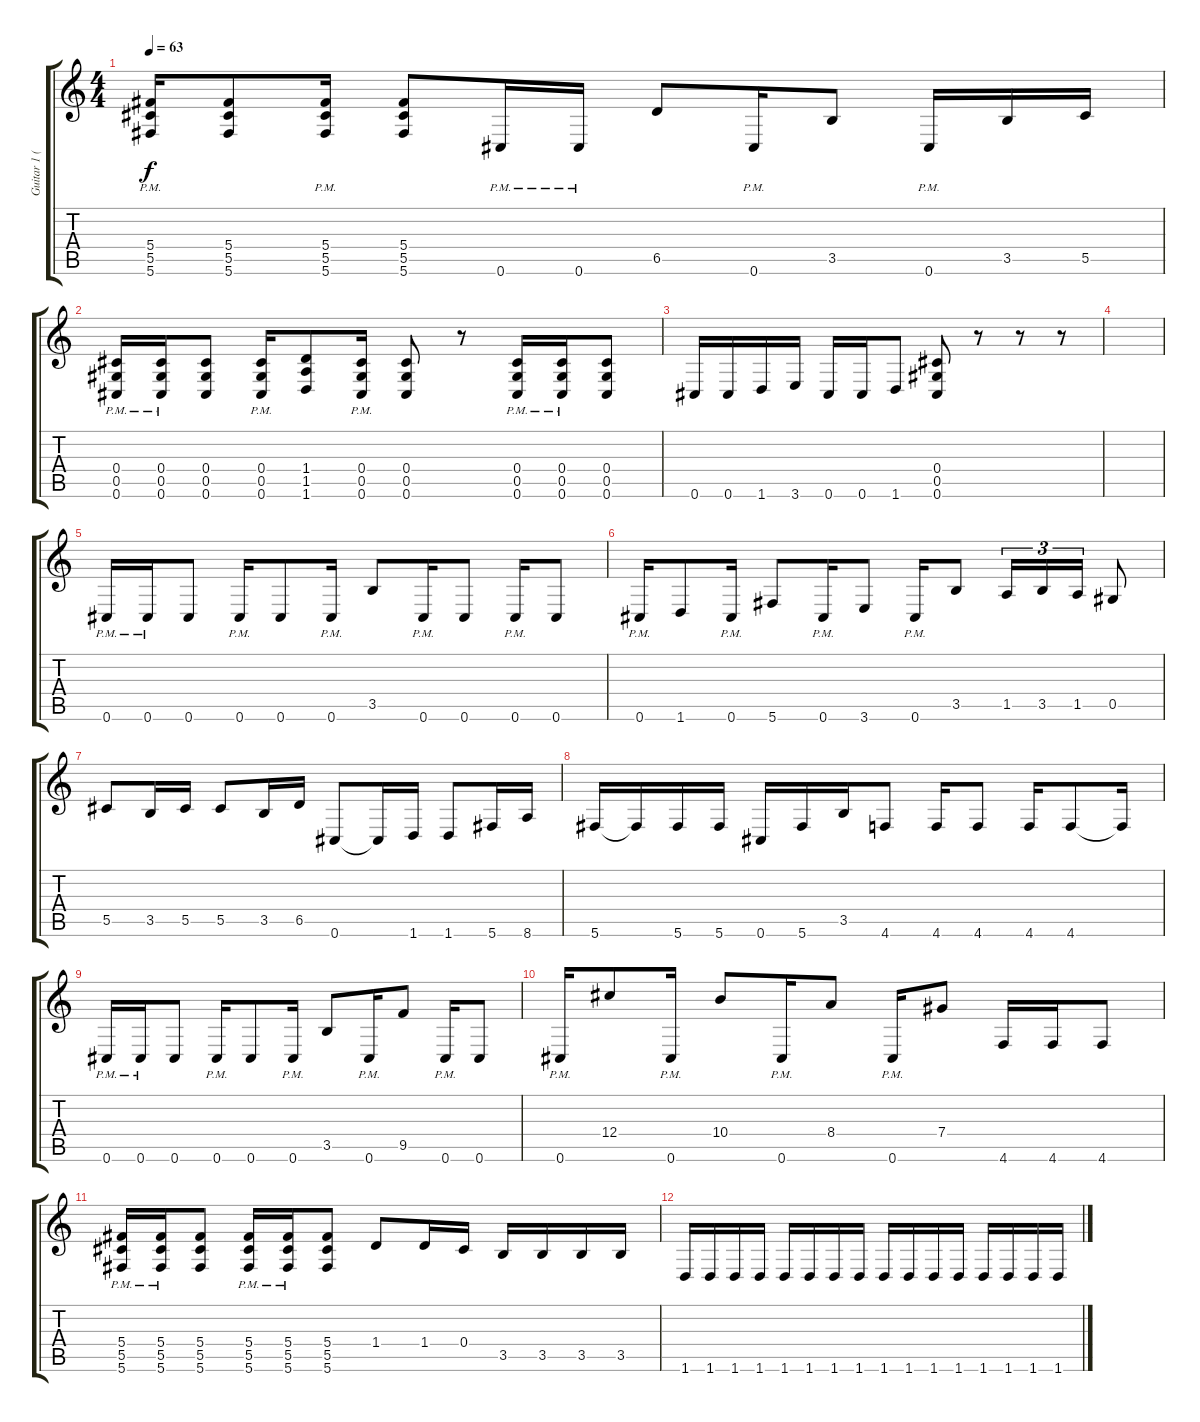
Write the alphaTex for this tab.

\track ("Guitar 1 (Drop C#)" "Guitar 1 (") {instrument distortionguitar}
\staff {score tabs}
\tuning (Eb4 Bb3 Gb3 Db3 Ab2 Db2) {hide}
\ts (4 4)
\tempo 63
\clef g2
\ks c
(5.4{pm} 5.5{pm} 5.6{pm}).16{dy f} (5.4 5.5 5.6).8 (5.4{pm} 5.5{pm} 5.6{pm}).16 (5.4 5.5 5.6).8 0.6{pm}.16 0.6{pm}.16 6.5.8 0.6{pm}.16 3.5.8 0.6{pm}.16 3.5.16 5.5.16 |
(0.4{pm} 0.5{pm} 0.6{pm}).16 (0.4{pm} 0.5{pm} 0.6{pm}).16 (0.4 0.5 0.6).8 (0.4{pm} 0.5{pm} 0.6{pm}).16 (1.4 1.5 1.6).8 (0.4{pm} 0.5{pm} 0.6{pm}).16 (0.4 0.5 0.6).8 r.8 (0.4{pm} 0.5{pm} 0.6{pm}).16 (0.4{pm} 0.5{pm} 0.6{pm}).16 (0.4 0.5 0.6).8 |
0.6.16 0.6.16 1.6.16 3.6.16 0.6.16 0.6.16 1.6.8 (0.4 0.5 0.6).8 r.8 r.8 r.8 |
|
0.6{pm}.16 0.6{pm}.16 0.6.8 0.6{pm}.16 0.6.8 0.6{pm}.16 3.5.8 0.6{pm}.16 0.6.8 0.6{pm}.16 0.6.8 |
0.6{pm}.16 1.6.8 0.6{pm}.16 5.6.8 0.6{pm}.16 3.6.8 0.6{pm}.16 3.5.8 1.5.16{tu (3 2)} 3.5.16{tu (3 2)} 1.5.16{tu (3 2)} 0.5.8 |
5.5.8 3.5.16 5.5.16 5.5.8 3.5.16 6.5.16 0.6.8 0.6{t}.16 1.6.16 1.6.8 5.6.16 8.6.16 |
5.6.16 5.6{t}.16 5.6.16 5.6.16 0.6.16 5.6.16 3.5.16 4.6.8 4.6.16 4.6.8 4.6.16 4.6.8 4.6{t}.16 |
0.6{pm}.16 0.6{pm}.16 0.6.8 0.6{pm}.16 0.6.8 0.6{pm}.16 3.5.8 0.6{pm}.16 9.5.8 0.6{pm}.16 0.6.8 |
0.6{pm}.16 12.4.8 0.6{pm}.16 10.4.8 0.6{pm}.16 8.4.8 0.6{pm}.16 7.4.8 4.6.16 4.6.16 4.6.8 |
(5.4{pm} 5.5{pm} 5.6{pm}).16 (5.4{pm} 5.5{pm} 5.6{pm}).16 (5.4 5.5 5.6).8 (5.4{pm} 5.5{pm} 5.6{pm}).16 (5.4{pm} 5.5{pm} 5.6{pm}).16 (5.4 5.5 5.6).8 1.4.8 1.4.16 0.4.16 3.5.16 3.5.16 3.5.16 3.5.16 |
1.6.16 1.6.16 1.6.16 1.6.16 1.6.16 1.6.16 1.6.16 1.6.16 1.6.16 1.6.16 1.6.16 1.6.16 1.6.16 1.6.16 1.6.16 1.6.16
